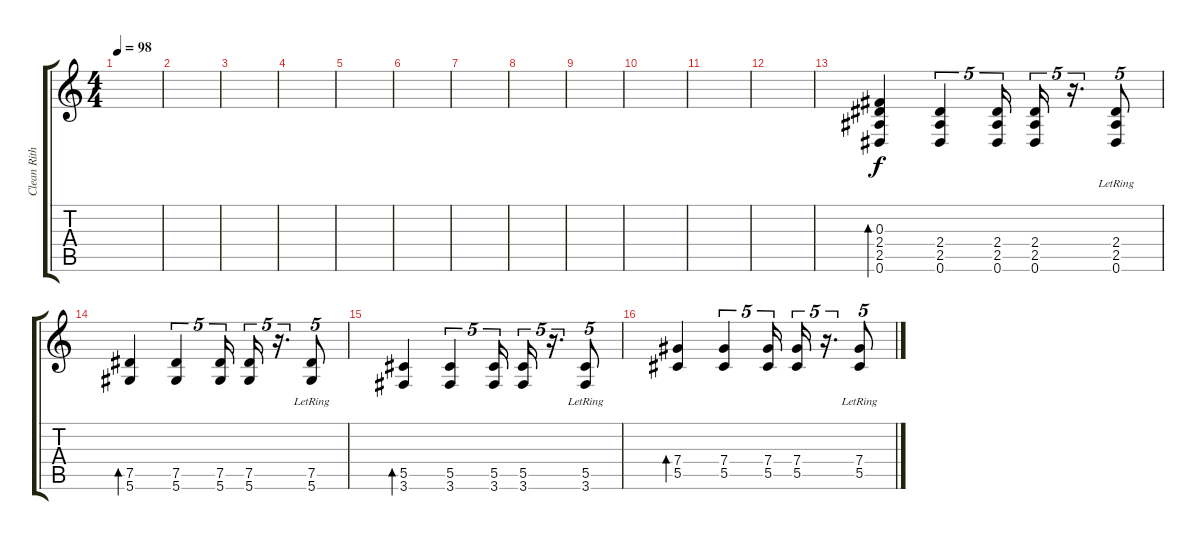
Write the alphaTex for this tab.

\track ("Clean Rithm" "Clean Rith") {instrument electricguitarclean}
\staff {score tabs}
\tuning (Eb4 Bb3 Gb3 Db3 Ab2 Eb2) {hide}
\ts (4 4)
\tempo 98
\clef g2
\ks c
|
|
|
|
|
|
|
|
|
|
|
|
(0.3 2.4 2.5 0.6).4{bd 240} (2.4 2.5 0.6).4{tu (5 4)} (2.4 2.5 0.6).16{tu (5 4)} (2.4 2.5 0.6).16{tu (5 4)} r.16{d tu (5 4)} (2.4 2.5{lr} 0.6{lr}).8{tu (5 4)} |
(7.5 5.6).4{bd 240} (7.5 5.6).4{tu (5 4)} (7.5 5.6).16{tu (5 4)} (7.5 5.6).16{tu (5 4)} r.16{d tu (5 4)} (7.5{lr} 5.6{lr}).8{tu (5 4)} |
(5.5 3.6).4{bd 240} (5.5 3.6).4{tu (5 4)} (5.5 3.6).16{tu (5 4)} (5.5 3.6).16{tu (5 4)} r.16{d tu (5 4)} (5.5{lr} 3.6{lr}).8{tu (5 4)} |
(7.4 5.5).4{bd 240} (7.4 5.5).4{tu (5 4)} (7.4 5.5).16{tu (5 4)} (7.4 5.5).16{tu (5 4)} r.16{d tu (5 4)} (7.4 5.5{lr}).8{tu (5 4)}
